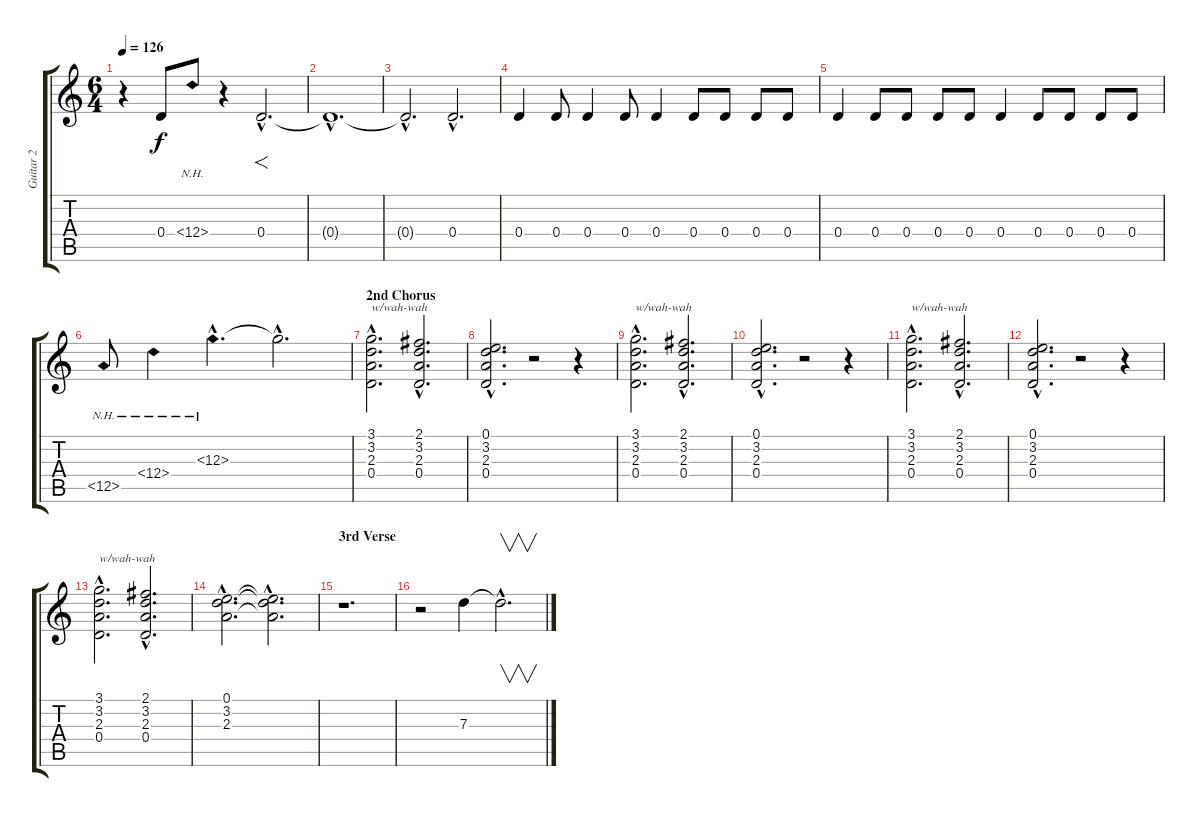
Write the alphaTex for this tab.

\track ("Guitar 2" "Guitar 2") {instrument electricguitarclean}
\staff {score tabs}
\tuning (E4 B3 G3 D3 A2 E2) {hide}
\ts (6 4)
\tempo 126
\clef g2
\ks c
r.4{dy f} 0.4.8 12.4{nh}.8 r.4 0.4{hac}.2{f d} |
0.4{hac t}.1{d} |
0.4{hac t}.2{d} 0.4{hac}.2{d} |
0.4.4 0.4.8 0.4.4 0.4.8 0.4.4 0.4.8 0.4.8 0.4.8 0.4.8 |
0.4.4 0.4.8 0.4.8 0.4.8 0.4.8 0.4.4 0.4.8 0.4.8 0.4.8 0.4.8 |
12.5{nh}.8 12.4{nh}.4 12.3{nh hac}.4{d} 12.3{hac t}.2{d} |
\section ("" "2nd Chorus")
(3.1{hac} 3.2{hac} 2.3{hac} 0.4{hac}).2{d txt "w/wah-wah"} (2.1{hac} 3.2{hac} 2.3{hac} 0.4{hac}).2{d} |
(0.1{hac} 3.2{hac} 2.3{hac} 0.4{hac}).2{d} r.2 r.4 |
(3.1{hac} 3.2{hac} 2.3{hac} 0.4{hac}).2{d txt "w/wah-wah"} (2.1{hac} 3.2{hac} 2.3{hac} 0.4{hac}).2{d} |
(0.1{hac} 3.2{hac} 2.3{hac} 0.4{hac}).2{d} r.2 r.4 |
(3.1{hac} 3.2{hac} 2.3{hac} 0.4{hac}).2{d txt "w/wah-wah"} (2.1{hac} 3.2{hac} 2.3{hac} 0.4{hac}).2{d} |
(0.1{hac} 3.2{hac} 2.3{hac} 0.4{hac}).2{d} r.2 r.4 |
(3.1{hac} 3.2{hac} 2.3{hac} 0.4{hac}).2{d txt "w/wah-wah"} (2.1{hac} 3.2{hac} 2.3{hac} 0.4{hac}).2{d} |
(0.1{hac} 3.2{hac} 2.3{hac}).2{d} (0.1{hac t} 3.2{hac t} 2.3{hac t}).2{d} |
\section ("" "3rd Verse")
r.1{d} |
r.2 7.3.4 7.3{hac t}.2{v d}
